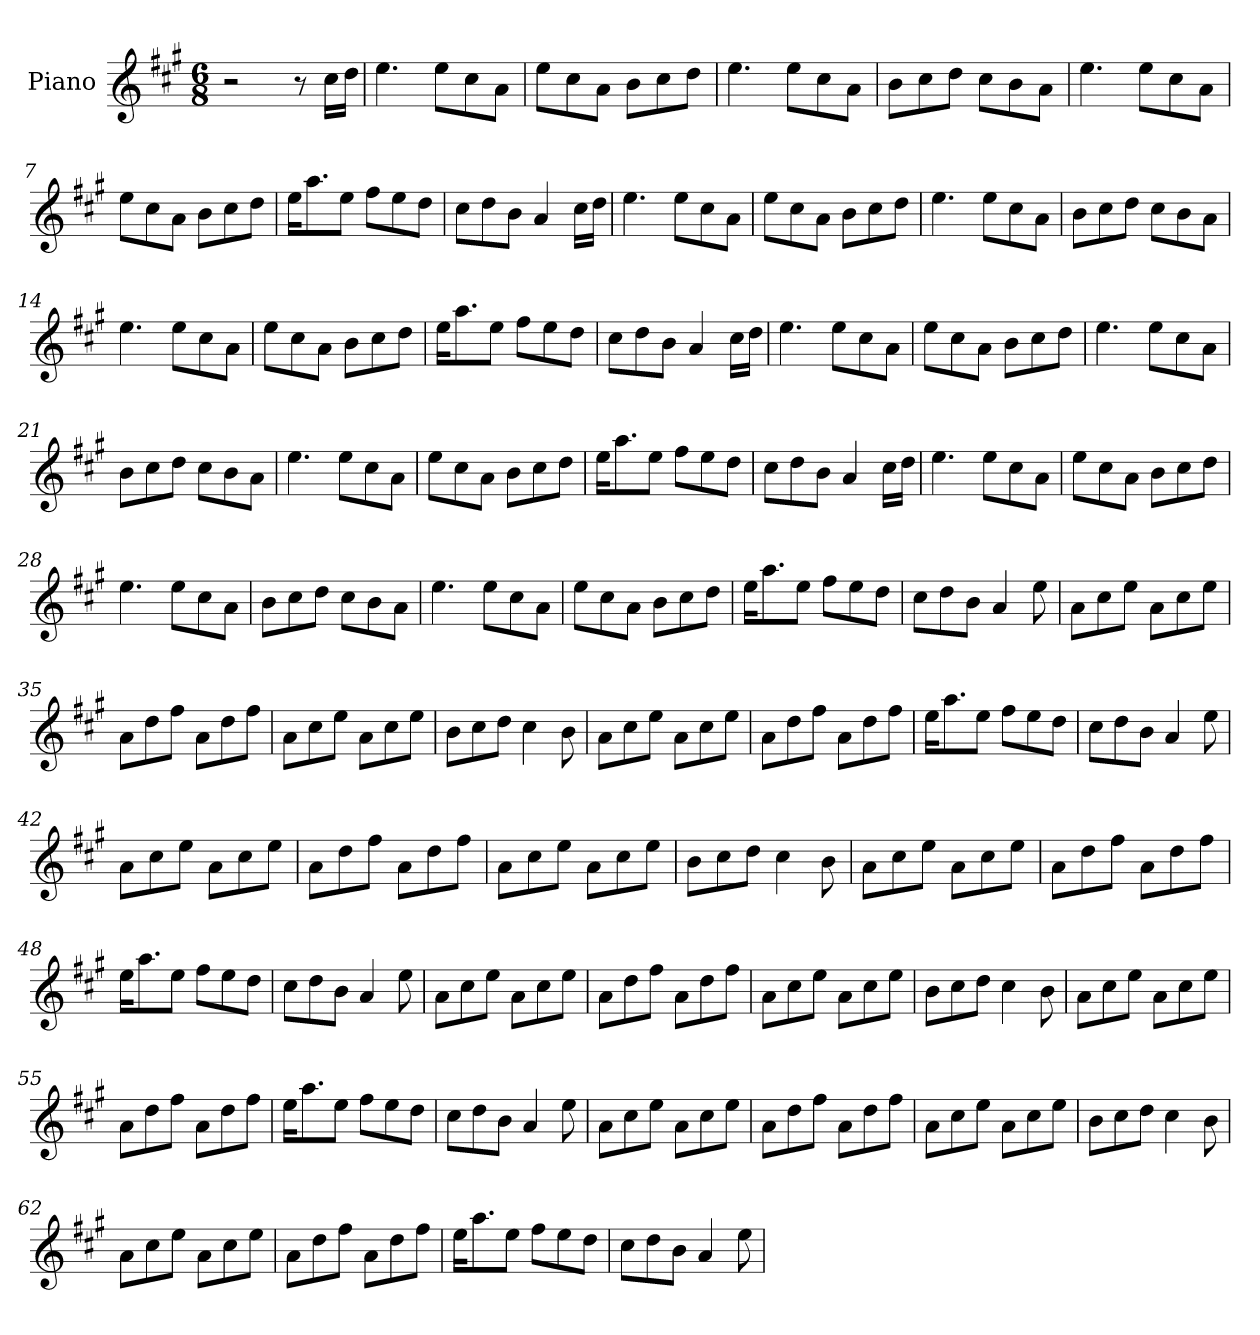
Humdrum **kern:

**kern
*part1
*staff1
*I"Piano
*I'Pno
*clefG2
*k[f#c#g#]
*M6/8
=1
2r
8r
16cc#\LL
16dd\JJ
=2
4.ee\
8ee\L
8cc#\
8a\J
=3
8ee\L
8cc#\
8a\J
8b\L
8cc#\
8dd\J
=4
4.ee\
8ee\L
8cc#\
8a\J
=5
8b\L
8cc#\
8dd\J
8cc#\L
8b\
8a\J
=6
4.ee\
8ee\L
8cc#\
8a\J
=7
8ee\L
8cc#\
8a\J
8b\L
8cc#\
8dd\J
=8
16ee\KL
8.aa\
8ee\J
8ff#\L
8ee\
8dd\J
=9
8cc#\L
8dd\
8b\J
4a/
16cc#\LL
16dd\JJ
=10
4.ee\
8ee\L
8cc#\
8a\J
=11
8ee\L
8cc#\
8a\J
8b\L
8cc#\
8dd\J
=12
4.ee\
8ee\L
8cc#\
8a\J
=13
8b\L
8cc#\
8dd\J
8cc#\L
8b\
8a\J
=14
4.ee\
8ee\L
8cc#\
8a\J
=15
8ee\L
8cc#\
8a\J
8b\L
8cc#\
8dd\J
=16
16ee\KL
8.aa\
8ee\J
8ff#\L
8ee\
8dd\J
=17
8cc#\L
8dd\
8b\J
4a/
16cc#\LL
16dd\JJ
=18
4.ee\
8ee\L
8cc#\
8a\J
=19
8ee\L
8cc#\
8a\J
8b\L
8cc#\
8dd\J
=20
4.ee\
8ee\L
8cc#\
8a\J
=21
8b\L
8cc#\
8dd\J
8cc#\L
8b\
8a\J
=22
4.ee\
8ee\L
8cc#\
8a\J
=23
8ee\L
8cc#\
8a\J
8b\L
8cc#\
8dd\J
=24
16ee\KL
8.aa\
8ee\J
8ff#\L
8ee\
8dd\J
=25
8cc#\L
8dd\
8b\J
4a/
16cc#\LL
16dd\JJ
=26
4.ee\
8ee\L
8cc#\
8a\J
=27
8ee\L
8cc#\
8a\J
8b\L
8cc#\
8dd\J
=28
4.ee\
8ee\L
8cc#\
8a\J
=29
8b\L
8cc#\
8dd\J
8cc#\L
8b\
8a\J
=30
4.ee\
8ee\L
8cc#\
8a\J
=31
8ee\L
8cc#\
8a\J
8b\L
8cc#\
8dd\J
=32
16ee\KL
8.aa\
8ee\J
8ff#\L
8ee\
8dd\J
=33
8cc#\L
8dd\
8b\J
4a/
8ee\
=34
8a\L
8cc#\
8ee\J
8a\L
8cc#\
8ee\J
=35
8a\L
8dd\
8ff#\J
8a\L
8dd\
8ff#\J
=36
8a\L
8cc#\
8ee\J
8a\L
8cc#\
8ee\J
=37
8b\L
8cc#\
8dd\J
4cc#\
8b\
=38
8a\L
8cc#\
8ee\J
8a\L
8cc#\
8ee\J
=39
8a\L
8dd\
8ff#\J
8a\L
8dd\
8ff#\J
=40
16ee\KL
8.aa\
8ee\J
8ff#\L
8ee\
8dd\J
=41
8cc#\L
8dd\
8b\J
4a/
8ee\
=42
8a\L
8cc#\
8ee\J
8a\L
8cc#\
8ee\J
=43
8a\L
8dd\
8ff#\J
8a\L
8dd\
8ff#\J
=44
8a\L
8cc#\
8ee\J
8a\L
8cc#\
8ee\J
=45
8b\L
8cc#\
8dd\J
4cc#\
8b\
=46
8a\L
8cc#\
8ee\J
8a\L
8cc#\
8ee\J
=47
8a\L
8dd\
8ff#\J
8a\L
8dd\
8ff#\J
=48
16ee\KL
8.aa\
8ee\J
8ff#\L
8ee\
8dd\J
=49
8cc#\L
8dd\
8b\J
4a/
8ee\
=50
8a\L
8cc#\
8ee\J
8a\L
8cc#\
8ee\J
=51
8a\L
8dd\
8ff#\J
8a\L
8dd\
8ff#\J
=52
8a\L
8cc#\
8ee\J
8a\L
8cc#\
8ee\J
=53
8b\L
8cc#\
8dd\J
4cc#\
8b\
=54
8a\L
8cc#\
8ee\J
8a\L
8cc#\
8ee\J
=55
8a\L
8dd\
8ff#\J
8a\L
8dd\
8ff#\J
=56
16ee\KL
8.aa\
8ee\J
8ff#\L
8ee\
8dd\J
=57
8cc#\L
8dd\
8b\J
4a/
8ee\
=58
8a\L
8cc#\
8ee\J
8a\L
8cc#\
8ee\J
=59
8a\L
8dd\
8ff#\J
8a\L
8dd\
8ff#\J
=60
8a\L
8cc#\
8ee\J
8a\L
8cc#\
8ee\J
=61
8b\L
8cc#\
8dd\J
4cc#\
8b\
=62
8a\L
8cc#\
8ee\J
8a\L
8cc#\
8ee\J
=63
8a\L
8dd\
8ff#\J
8a\L
8dd\
8ff#\J
=64
16ee\KL
8.aa\
8ee\J
8ff#\L
8ee\
8dd\J
=65
8cc#\L
8dd\
8b\J
4a/
8ee\
=
*-
